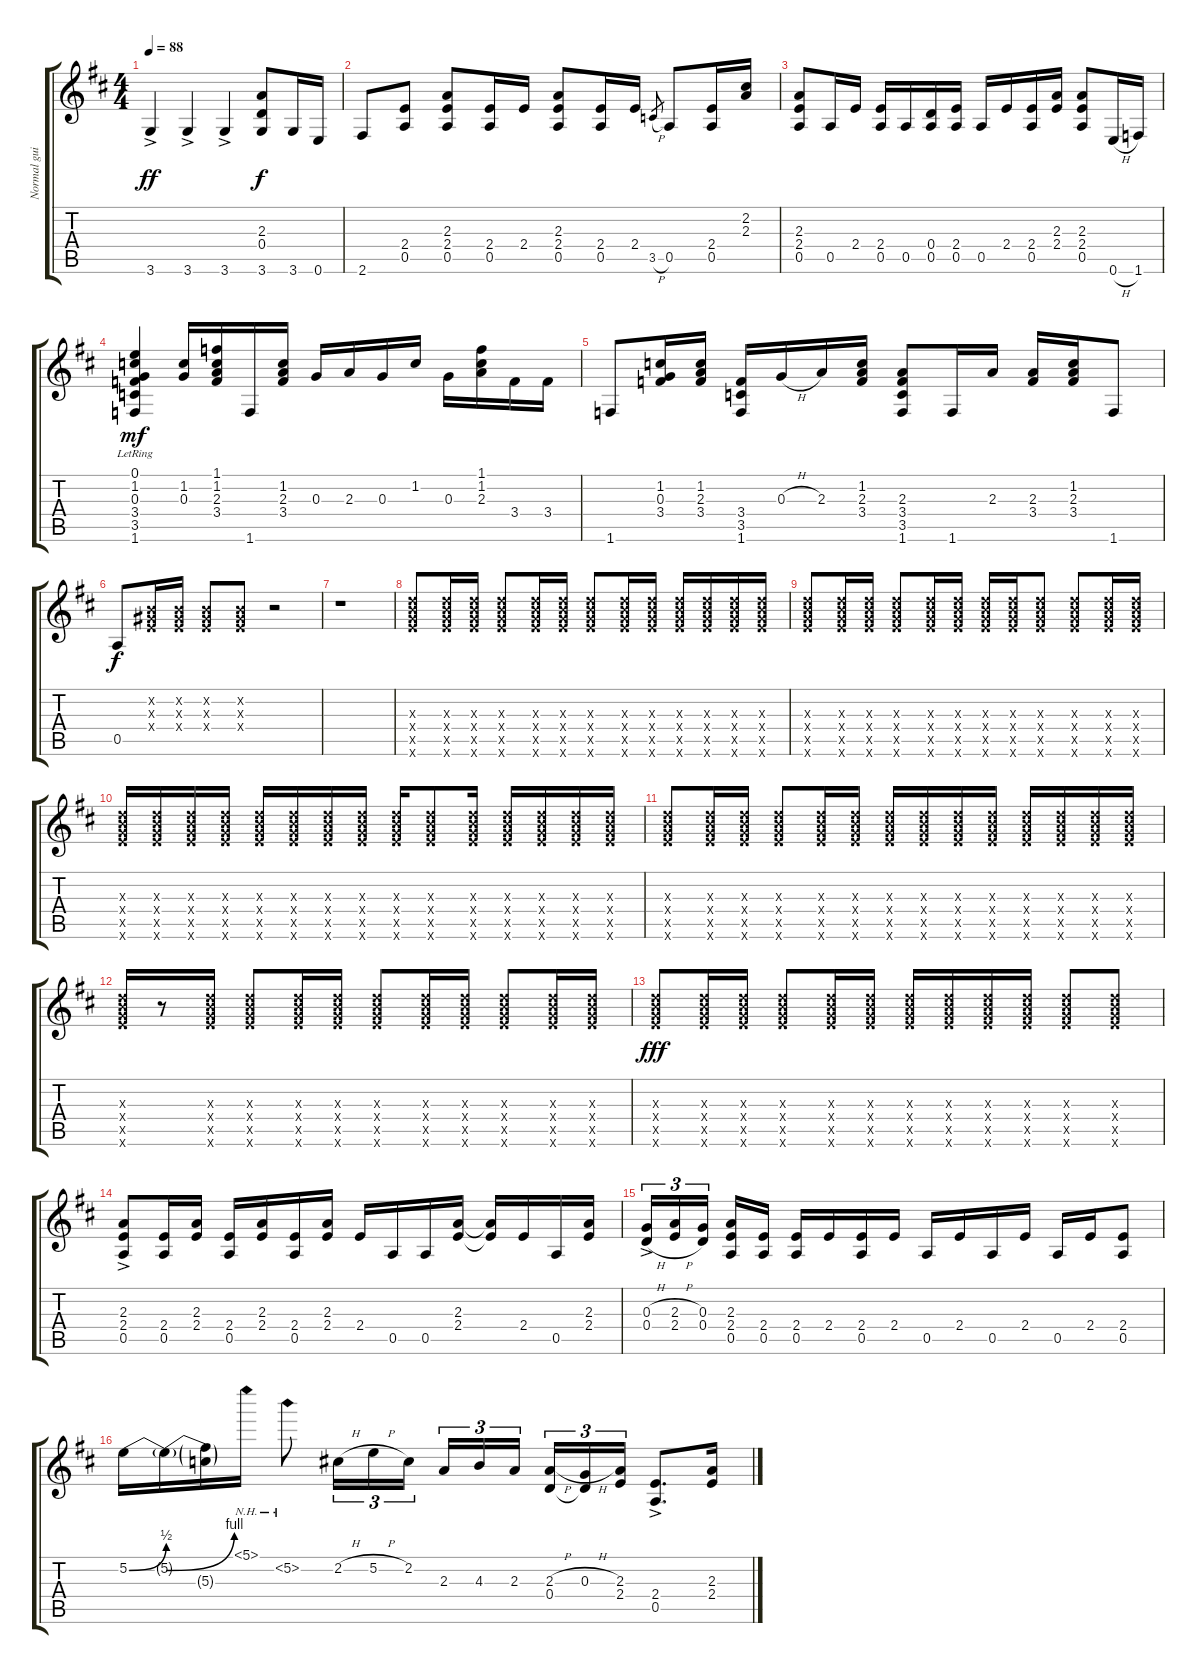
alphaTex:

\track ("Normal guitar (Jimi Hendrix)" "Normal gui") {instrument overdrivenguitar}
\staff {score tabs}
\tuning (E4 B3 G3 D3 A2 E2) {hide}
\ts (4 4)
\tempo 88
\clef g2
\ks d
3.6{ac}.4{dy ff} 3.6{ac}.4 3.6{ac}.4 (2.3 0.4 3.6).8{dy f} 3.6.16 0.6.16 |
2.6.8 (2.4 0.5).8 (2.3 2.4 0.5).8 (2.4 0.5).16 2.4.16 (2.3 2.4 0.5).8 (2.4 0.5).16 2.4.16 3.5{h}.8{gr} 0.5.8 (2.4 0.5).16 (2.2 2.3).16 |
(2.3 2.4 0.5).8 0.5.16 2.4.16 (2.4 0.5).16 0.5.16 (0.4 0.5).16 (2.4 0.5).16 0.5.16 2.4.16 (2.4 0.5).16 (2.3 2.4).16 (2.3 2.4 0.5).8 0.6{h}.16 1.6.16 |
(0.1{lr} 1.2{lr} 0.3{lr} 3.4{lr} 3.5{lr} 1.6{lr}).4{dy mf} (1.2 0.3).16 (1.1 1.2 2.3 3.4).16 1.6.16 (1.2 2.3 3.4).16 0.3.16 2.3.16 0.3.16 1.2.16 0.3.16 (1.1 1.2 2.3).16 3.4.16 3.4.16 |
1.6.8 (1.2 0.3 3.4).16 (1.2 2.3 3.4).16 (3.4 3.5 1.6).16 0.3{h}.16 2.3.16 (1.2 2.3 3.4).16 (2.3 3.4 3.5 1.6).8 1.6.16 2.3.16 (2.3 3.4).16 (1.2 2.3 3.4).16 1.6.8 |
0.5.8{dy f} (0.2{x} 1.3{x} 2.4{x}).16 (0.2{x} 1.3{x} 2.4{x}).16 (0.2{x} 1.3{x} 2.4{x}).8 (0.2{x} 1.3{x} 2.4{x}).8 r.2 |
r.1 |
(7.3{x} 9.4{x} 10.5{x} 12.6{x}).8 (7.3{x} 9.4{x} 10.5{x} 12.6{x}).16 (7.3{x} 9.4{x} 10.5{x} 12.6{x}).16 (7.3{x} 9.4{x} 10.5{x} 12.6{x}).8 (7.3{x} 9.4{x} 10.5{x} 12.6{x}).16 (7.3{x} 9.4{x} 10.5{x} 12.6{x}).16 (7.3{x} 9.4{x} 10.5{x} 12.6{x}).8 (7.3{x} 9.4{x} 10.5{x} 12.6{x}).16 (7.3{x} 9.4{x} 10.5{x} 12.6{x}).16 (7.3{x} 9.4{x} 10.5{x} 12.6{x}).16 (7.3{x} 9.4{x} 10.5{x} 12.6{x}).16 (7.3{x} 9.4{x} 10.5{x} 12.6{x}).16 (7.3{x} 9.4{x} 10.5{x} 12.6{x}).16 |
(7.3{x} 9.4{x} 10.5{x} 12.6{x}).8 (7.3{x} 9.4{x} 10.5{x} 12.6{x}).16 (7.3{x} 9.4{x} 10.5{x} 12.6{x}).16 (7.3{x} 9.4{x} 10.5{x} 12.6{x}).8 (7.3{x} 9.4{x} 10.5{x} 12.6{x}).16 (7.3{x} 9.4{x} 10.5{x} 12.6{x}).16 (7.3{x} 9.4{x} 10.5{x} 12.6{x}).16 (7.3{x} 9.4{x} 10.5{x} 12.6{x}).16 (7.3{x} 9.4{x} 10.5{x} 12.6{x}).8 (7.3{x} 9.4{x} 10.5{x} 12.6{x}).8 (7.3{x} 9.4{x} 10.5{x} 12.6{x}).16 (7.3{x} 9.4{x} 10.5{x} 12.6{x}).16 |
(7.3{x} 9.4{x} 10.5{x} 12.6{x}).16 (7.3{x} 9.4{x} 10.5{x} 12.6{x}).16 (7.3{x} 9.4{x} 10.5{x} 12.6{x}).16 (7.3{x} 9.4{x} 10.5{x} 12.6{x}).16 (7.3{x} 9.4{x} 10.5{x} 12.6{x}).16 (7.3{x} 9.4{x} 10.5{x} 12.6{x}).16 (7.3{x} 9.4{x} 10.5{x} 12.6{x}).16 (7.3{x} 9.4{x} 10.5{x} 12.6{x}).16 (7.3{x} 9.4{x} 10.5{x} 12.6{x}).16 (7.3{x} 9.4{x} 10.5{x} 12.6{x}).8 (7.3{x} 9.4{x} 10.5{x} 12.6{x}).16 (7.3{x} 9.4{x} 10.5{x} 12.6{x}).16 (7.3{x} 9.4{x} 10.5{x} 12.6{x}).16 (7.3{x} 9.4{x} 10.5{x} 12.6{x}).16 (7.3{x} 9.4{x} 10.5{x} 12.6{x}).16 |
(7.3{x} 9.4{x} 10.5{x} 12.6{x}).8 (7.3{x} 9.4{x} 10.5{x} 12.6{x}).16 (7.3{x} 9.4{x} 10.5{x} 12.6{x}).16 (7.3{x} 9.4{x} 10.5{x} 12.6{x}).8 (7.3{x} 9.4{x} 10.5{x} 12.6{x}).16 (7.3{x} 9.4{x} 10.5{x} 12.6{x}).16 (7.3{x} 9.4{x} 10.5{x} 12.6{x}).16 (7.3{x} 9.4{x} 10.5{x} 12.6{x}).16 (7.3{x} 9.4{x} 10.5{x} 12.6{x}).16 (7.3{x} 9.4{x} 10.5{x} 12.6{x}).16 (7.3{x} 9.4{x} 10.5{x} 12.6{x}).16 (7.3{x} 9.4{x} 10.5{x} 12.6{x}).16 (7.3{x} 9.4{x} 10.5{x} 12.6{x}).16 (7.3{x} 9.4{x} 10.5{x} 12.6{x}).16 |
(7.3{x} 9.4{x} 10.5{x} 12.6{x}).16 r.8 (7.3{x} 9.4{x} 10.5{x} 12.6{x}).16 (7.3{x} 9.4{x} 10.5{x} 12.6{x}).8 (7.3{x} 9.4{x} 10.5{x} 12.6{x}).16 (7.3{x} 9.4{x} 10.5{x} 12.6{x}).16 (7.3{x} 9.4{x} 10.5{x} 12.6{x}).8 (7.3{x} 9.4{x} 10.5{x} 12.6{x}).16 (7.3{x} 9.4{x} 10.5{x} 12.6{x}).16 (7.3{x} 9.4{x} 10.5{x} 12.6{x}).8 (7.3{x} 9.4{x} 10.5{x} 12.6{x}).16 (7.3{x} 9.4{x} 10.5{x} 12.6{x}).16 |
(7.3{x} 9.4{x} 10.5{x} 12.6{x}).8{dy fff} (7.3{x} 9.4{x} 10.5{x} 12.6{x}).16 (7.3{x} 9.4{x} 10.5{x} 12.6{x}).16 (7.3{x} 9.4{x} 10.5{x} 12.6{x}).8 (7.3{x} 9.4{x} 10.5{x} 12.6{x}).16 (7.3{x} 9.4{x} 10.5{x} 12.6{x}).16 (7.3{x} 9.4{x} 10.5{x} 12.6{x}).16 (7.3{x} 9.4{x} 10.5{x} 12.6{x}).16 (7.3{x} 9.4{x} 10.5{x} 12.6{x}).16 (7.3{x} 9.4{x} 10.5{x} 12.6{x}).16 (7.3{x} 9.4{x} 10.5{x} 12.6{x}).8 (7.3{x} 9.4{x} 10.5{x} 12.6{x}).8 |
(2.3{ac} 2.4{ac} 0.5{ac}).8 (2.4 0.5).16 (2.3 2.4).16 (2.4 0.5).16 (2.3 2.4).16 (2.4 0.5).16 (2.3 2.4).16 2.4.16 0.5.16 0.5.16 (2.3 2.4).16 (2.3{t} 2.4{t}).16 2.4.16 0.5.16 (2.3 2.4).16 |
(0.3{h ac} 0.4{h ac}).16{tu (3 2)} (2.3{h} 2.4{h}).16{tu (3 2)} (0.3 0.4).16{tu (3 2) beam splitsecondary} (2.3 2.4 0.5).16 (2.4 0.5).16 (2.4 0.5).16 2.4.16 (2.4 0.5).16 2.4.16 0.5.16 2.4.16 0.5.16 2.4.16 0.5.16 2.4.16 (2.4 0.5).8 |
5.2{be (bend 0 0 60 2)}.16 5.2{be (bend 0 0 60 4) t}.16 (5.2{t} 5.3{g}).16 5.1{nh}.16 5.2{nh}.8 2.2{h}.16{tu (3 2)} 5.2{h}.16{tu (3 2)} 2.2.16{tu (3 2)} 2.3.16{tu (3 2)} 4.3.16{tu (3 2)} 2.3.16{tu (3 2) beam splitsecondary} (2.3{h} 0.4).16{tu (3 2)} (0.3{h} 0.4{t}).16{tu (3 2)} (2.3 2.4).16{tu (3 2)} (2.4{ac} 0.5{ac}).8{d} (2.3 2.4).16
